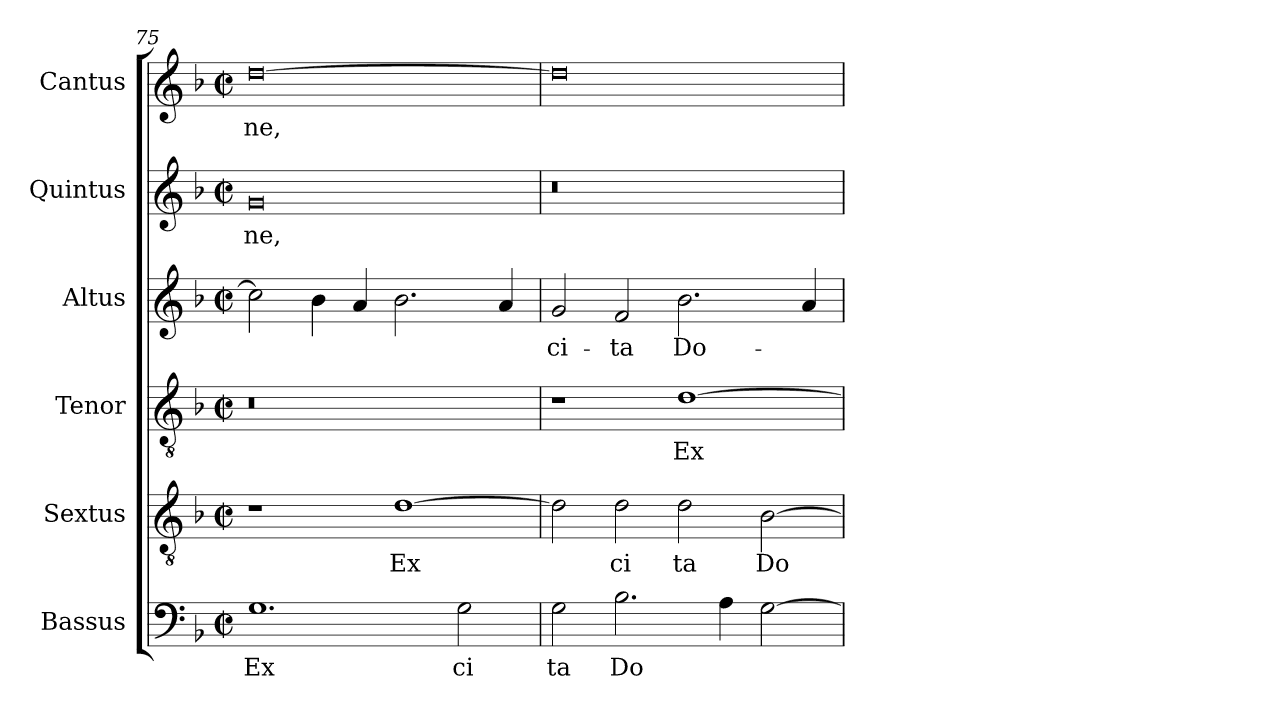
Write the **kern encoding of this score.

**kern	**text	**kern	**text	**kern	**text	**kern	**text	**kern	**text	**kern	**text
*part6	*part6	*part5	*part5	*part4	*part4	*part3	*part3	*part2	*part2	*part1	*part1
*staff6	*staff6	*staff5	*staff5	*staff4	*staff4	*staff3	*staff3	*staff2	*staff2	*staff1	*staff1
*I"Bassus	*	*I"Sextus	*	*I"Tenor	*	*I"Altus	*	*I"Quintus	*	*I"Cantus	*
*clefF4	*	*clefGv2	*	*clefGv2	*	*clefG2	*	*clefG2	*	*clefG2	*
*k[b-]	*	*k[b-]	*	*k[b-]	*	*k[b-]	*	*k[b-]	*	*k[b-]	*
*F:	*	*F:	*	*F:	*	*F:	*	*F:	*	*F:	*
*M2/2	*	*M2/2	*	*M2/2	*	*M2/2	*	*M2/2	*	*M2/2	*
*met(c|)	*	*met(c|)	*	*met(c|)	*	*met(c|)	*	*met(c|)	*	*met(c|)	*
=75	=75	=75	=75	=75	=75	=75	=75	=75	=75	=75	=75
!	!LO:LY:b:cj	!	!	!	!	!	!	!	!LO:LY:b:cj	!	!LO:LY:b:cj
1.G	Ex	1r	.	0r	.	2cc\]	.	0g	ne,	[>0dd	ne,
.	.	.	.	.	.	4b-\	.	.	.	.	.
.	.	.	.	.	.	4a/	.	.	.	.	.
!	!	!	!LO:LY:b:cj	!	!	!	!	!	!	!	!
.	.	[>1d	Ex	.	.	2.b-\	.	.	.	.	.
!	!LO:LY:b:cj	!	!	!	!	!	!	!	!	!	!
2G\	ci	.	.	.	.	.	.	.	.	.	.
.	.	.	.	.	.	4a/	.	.	.	.	.
=76	=76	=76	=76	=76	=76	=76	=76	=76	=76	=76	=76
!	!LO:LY:b:cj	!	!	!	!	!	!LO:LY:b:cj	!	!	!	!
2G\	ta	2d\]	.	1r	.	2g/	-ci-	0r	.	0dd]	.
!	!LO:LY:b	!	!LO:LY:b:cj	!	!	!	!LO:LY:b:cj	!	!	!	!
2.B-\	Do	2d\	ci	.	.	2f/	-ta	.	.	.	.
!	!	!	!LO:LY:b:cj	!	!LO:LY:b:cj	!	!LO:LY:b	!	!	!	!
.	.	2d\	ta	[<1d	Ex-	2.b-\	Do-	.	.	.	.
4A\	.	.	.	.	.	.	.	.	.	.	.
!	!	!	!LO:LY:b	!	!	!	!	!	!	!	!
[>2G\	.	[>2B-\	Do	.	.	.	.	.	.	.	.
.	.	.	.	.	.	4a/	.	.	.	.	.
=	=	=	=	=	=	=	=	=	=	=	=
*-	*-	*-	*-	*-	*-	*-	*-	*-	*-	*-	*-
